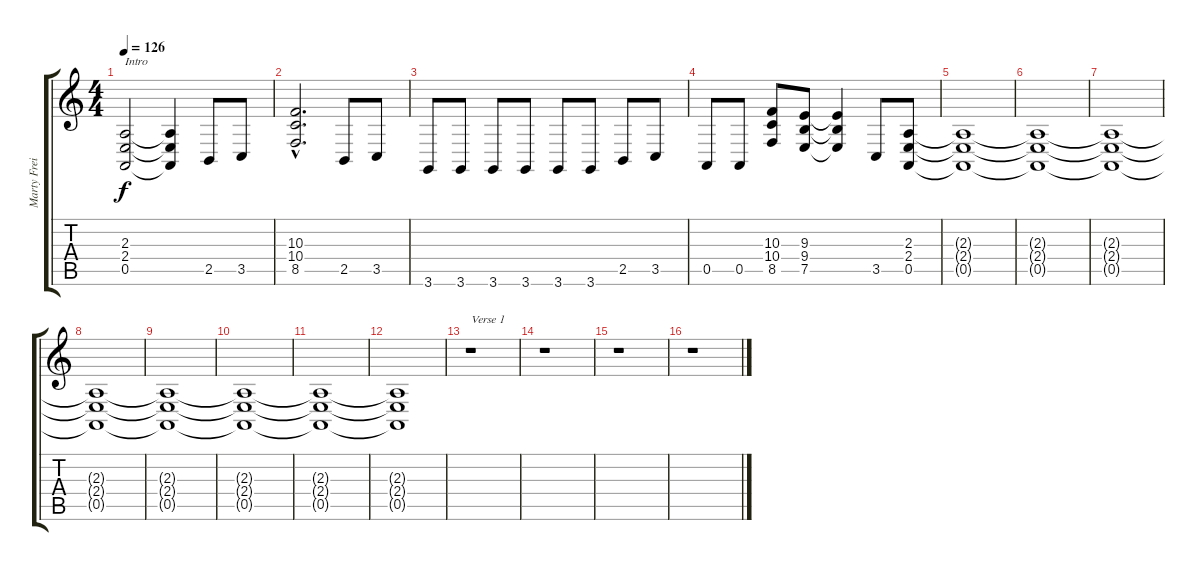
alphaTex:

\track ("Marty Freidman (Guitar)" "Marty Frei") {instrument lead5charang}
\staff {score tabs}
\tuning (E4 B3 G3 D3 A2 E2) {hide}
\ts (4 4)
\tempo 126
\clef g2
\ks c
(2.3 2.4 0.5).2{txt "Intro" dy f instrument lead5charang} (2.3{t} 2.4{t} 0.5{t}).4 2.5.8 3.5.8 |
(10.3{hac} 10.4{hac} 8.5{hac}).2{d} 2.5.8 3.5.8 |
3.6.8 3.6.8 3.6.8 3.6.8 3.6.8 3.6.8 2.5.8 3.5.8 |
0.5.8 0.5.8 (10.3 10.4 8.5).8 (9.3 9.4 7.5).8 (9.3{t} 9.4{t} 7.5{t}).4 3.5.8 (2.3 2.4 0.5).8 |
(2.3{t} 2.4{t} 0.5{t}).1 |
(2.3{t} 2.4{t} 0.5{t}).1 |
(2.3{t} 2.4{t} 0.5{t}).1 |
(2.3{t} 2.4{t} 0.5{t}).1 |
(2.3{t} 2.4{t} 0.5{t}).1 |
(2.3{t} 2.4{t} 0.5{t}).1 |
(2.3{t} 2.4{t} 0.5{t}).1 |
(2.3{t} 2.4{t} 0.5{t}).1 |
r.1{txt "Verse 1"} |
r.1 |
r.1 |
r.1
